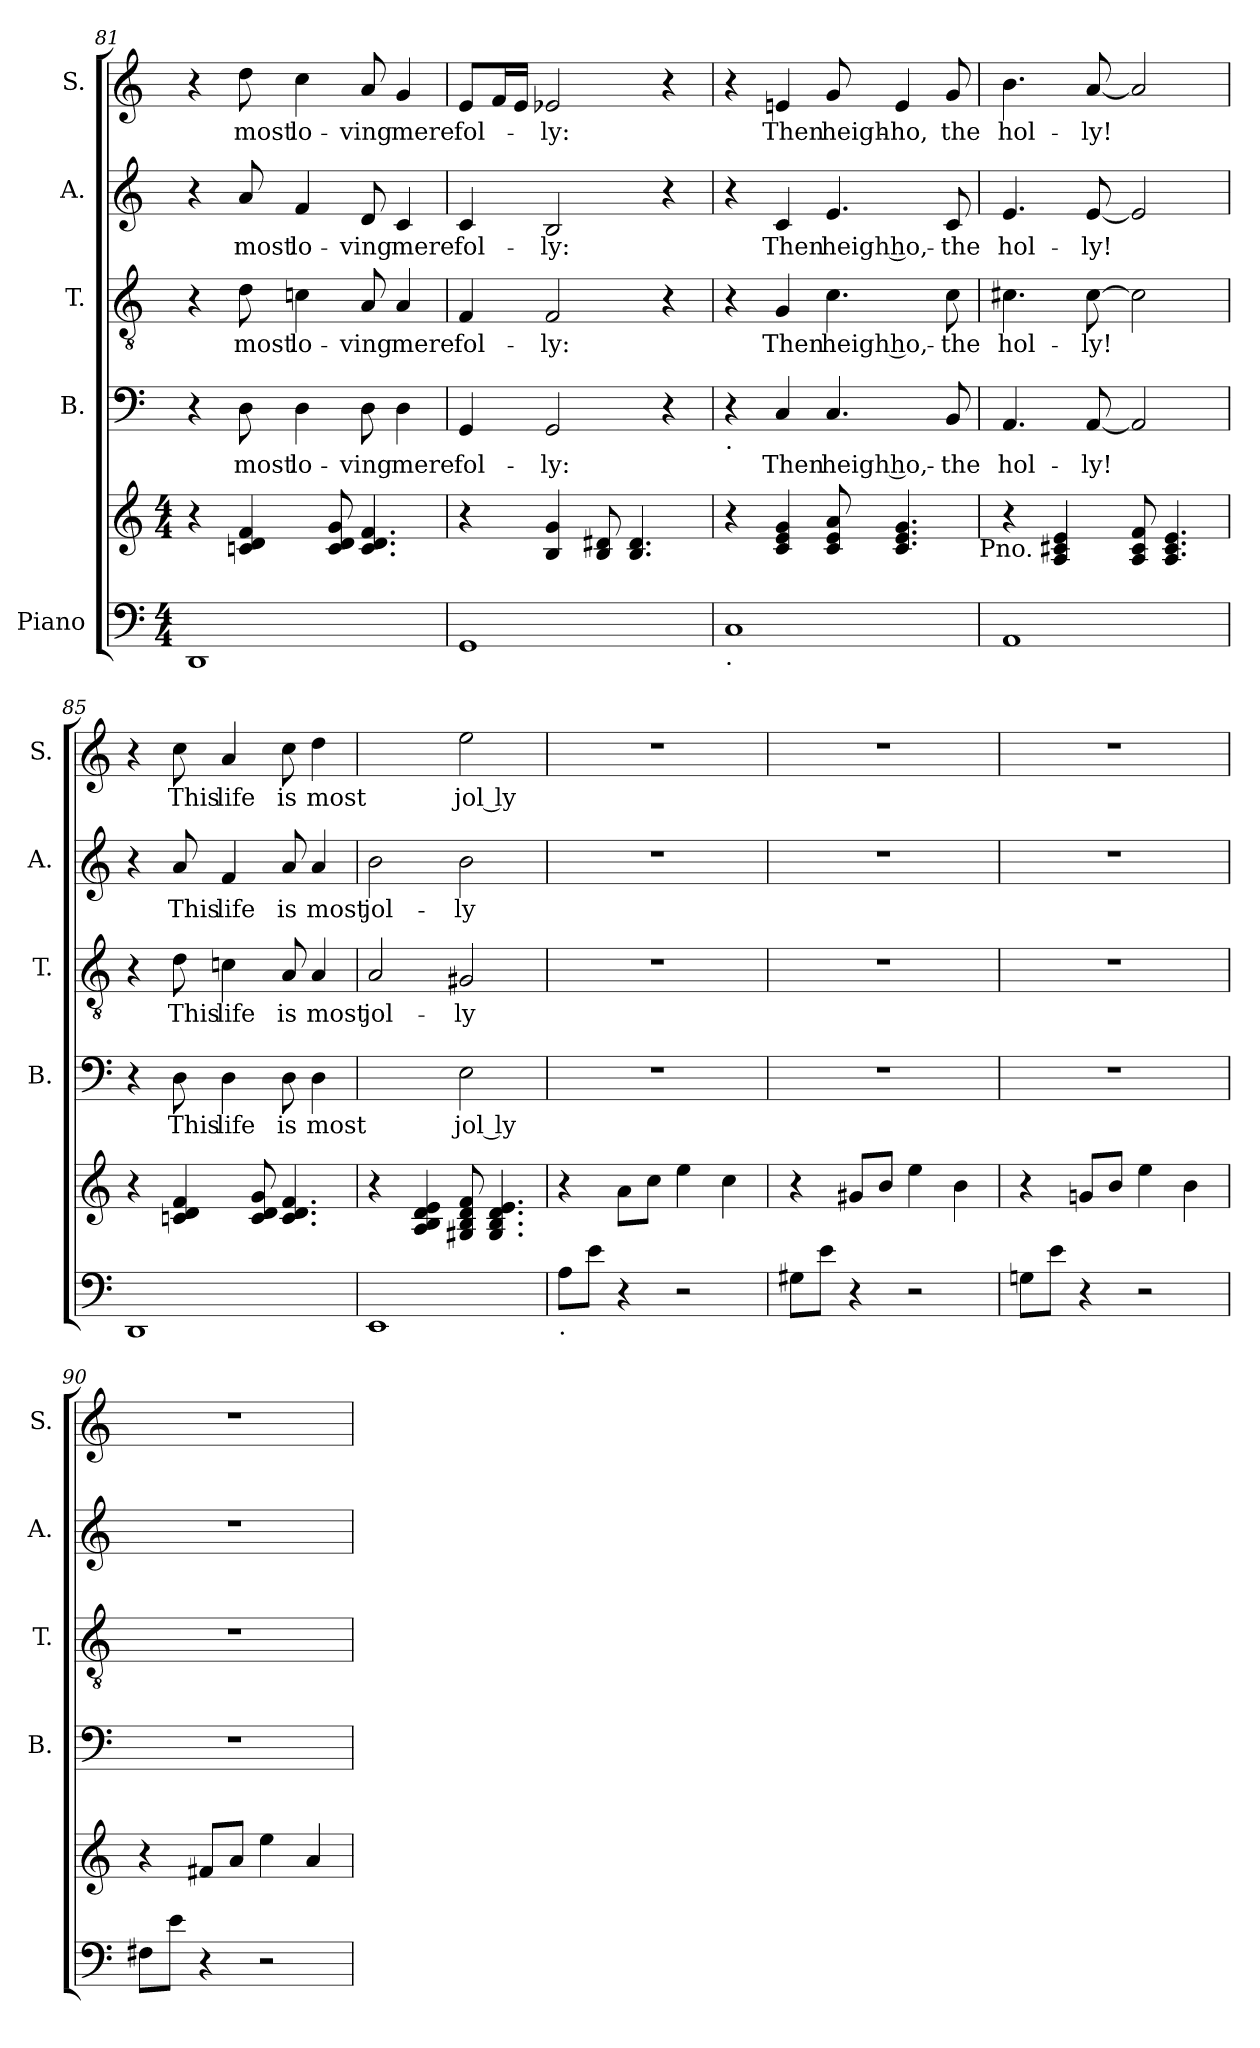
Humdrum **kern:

**kern	**kern	**kern	**text	**kern	**text	**kern	**text	**kern	**text
*part5	*part5	*part4	*part4	*part3	*part3	*part2	*part2	*part1	*part1
*staff6	*staff5	*staff4	*staff4	*staff3	*staff3	*staff2	*staff2	*staff1	*staff1
*I"Piano	*	*I"B.	*	*I"T.	*	*I"A.	*	*I"S.	*
*	*	*I'B.	*	*I'T.	*	*I'A.	*	*I'S.	*
*clefF4	*clefG2	*clefF4	*	*clefGv2	*	*clefG2	*	*clefG2	*
*	*	*	*	*	*	*	*	*k[]	*
*	*	*	*	*	*	*	*	*C:	*
*M4/4	*M4/4	*	*	*	*	*	*	*	*
=81	=81	=81	=81	=81	=81	=81	=81	=81	=81
1DD	4r	4r	.	4r	.	4r	.	4r	.
!	!	!	!LO:LY:b:cj	!	!LO:LY:b:cj	!	!LO:LY:b:cj	!	!LO:LY:b:cj
.	4f/ 4cn/ 4d/	8D\	most	8d\	most	8a/	most	8dd\	most
!	!	!	!LO:LY:b:cj	!	!LO:LY:b:cj	!	!LO:LY:b:cj	!	!LO:LY:b:cj
.	.	4D\	lo-	4cn\	lo-	4f/	lo-	4cc\	lo-
.	8g/ 8c/ 8d/	.	.	.	.	.	.	.	.
!	!	!	!LO:LY:b:cj	!	!LO:LY:b:cj	!	!LO:LY:b:cj	!	!LO:LY:b:cj
.	4.c/ 4.f/ 4.d/	8D\	-ving	8A/	-ving	8d/	-ving	8a/	-ving
!	!	!	!LO:LY:b:cj	!	!LO:LY:b:cj	!	!LO:LY:b:cj	!	!LO:LY:b:cj
.	.	4D\	mere	4A/	mere	4c/	mere	4g/	mere
=82	=82	=82	=82	=82	=82	=82	=82	=82	=82
!	!	!	!LO:LY:b:cj	!	!LO:LY:b:cj	!	!LO:LY:b:cj	!	!LO:LY:b:cj
1GG	4r	4GG/	fol-	4F/	fol-	4c/	fol-	8e/L	fol-
.	.	.	.	.	.	.	.	16f/	.
.	.	.	.	.	.	.	.	16e/J	.
!	!	!	!LO:LY:b:cj	!	!LO:LY:b:cj	!	!LO:LY:b:cj	!	!LO:LY:b:cj
.	4B/ 4g/	2GG/	-ly:	2F/	-ly:	2B/	-ly:	2e-X/	-ly:
.	8B/ 8d#X/	.	.	.	.	.	.	.	.
.	4.B/ 4.d#/	.	.	.	.	.	.	.	.
.	.	4r	.	4r	.	4r	.	4r	.
!!LO:LB:g=z
=83	=83	=83	=83	=83	=83	=83	=83	=83	=83
!	!	!LO:TX:b:t=.	!	!	!	!	!	!	!
!LO:TX:b:t=.	!	!	!	!	!	!	!	!	!
1C	4r	4r	.	4r	.	4r	.	4r	.
!	!	!	!LO:LY:b:cj	!	!LO:LY:b:cj	!	!LO:LY:b:cj	!	!LO:LY:b:cj
.	4g/ 4e/ 4c/	4C/	Then	4G/	Then	4c/	Then	4en/	Then
!	!	!	!LO:LY:b:cj	!	!LO:LY:b:cj	!	!LO:LY:b:cj	!	!LO:LY:b:cj
.	8c/ 8e/ 8a/	4.C/	heigh ho,-	4.c\	heigh ho,-	4.e/	heigh ho,-	8g/	heigh-
!	!	!	!	!	!	!	!	!	!LO:LY:b:cj
.	4.g/ 4.e/ 4.c/	.	.	.	.	.	.	4e/	-ho,
!	!	!	!LO:LY:b:cj	!	!LO:LY:b:cj	!	!LO:LY:b:cj	!	!LO:LY:b:cj
.	.	8BB/	-the	8c\	-the	8c/	-the	8g/	the
!	!LO:TX:b:t=Pno.	!	!	!	!	!	!	!	!
=84	=84	=84	=84	=84	=84	=84	=84	=84	=84
!	!	!	!LO:LY:b:cj	!	!LO:LY:b:cj	!	!LO:LY:b:cj	!	!LO:LY:b:cj
1AA	4r	4.AA/	hol-	4.c#X\	hol-	4.e/	hol-	4.b\	hol-
.	4A/ 4e/ 4c#X/	.	.	.	.	.	.	.	.
!	!	!	!LO:LY:b:cj	!	!LO:LY:b:cj	!	!LO:LY:b:cj	!	!LO:LY:b:cj
.	.	[<8AA/	-ly!	[>8c#\	-ly!	[<8e/	-ly!	[<8a/	-ly!
.	8f/ 8A/ 8c#/	2AA/]	.	2c#\]	.	2e/]	.	2a/]	.
.	4.A/ 4.c#/ 4.e/	.	.	.	.	.	.	.	.
=85	=85	=85	=85	=85	=85	=85	=85	=85	=85
1DD	4r	4r	.	4r	.	4r	.	4r	.
!	!	!	!LO:LY:b:cj	!	!LO:LY:b:cj	!	!LO:LY:b:cj	!	!LO:LY:b:cj
.	4f/ 4cn/ 4d/	8D\	This	8d\	This	8a/	This	8cc\	This
!	!	!	!LO:LY:b:cj	!	!LO:LY:b:cj	!	!LO:LY:b:cj	!	!LO:LY:b:cj
.	.	4D\	life	4cn\	life	4f/	life	4a/	life
.	8g/ 8c/ 8d/	.	.	.	.	.	.	.	.
!	!	!	!LO:LY:b:cj	!	!LO:LY:b:cj	!	!LO:LY:b:cj	!	!LO:LY:b:cj
.	4.c/ 4.f/ 4.d/	8D\	is	8A/	is	8a/	is	8cc\	is
!	!	!	!LO:LY:b:cj	!	!LO:LY:b:cj	!	!LO:LY:b:cj	!	!LO:LY:b:cj
.	.	4D\	most	4A/	most	4a/	most	4dd\	most
=86	=86	=86	=86	=86	=86	=86	=86	=86	=86
!	!	!	!	!	!LO:LY:b:cj	!	!LO:LY:b:cj	!	!
1EE	4r	2ryy	.	2A/	jol-	2b\	jol-	2ryy	.
.	4d/ 4A/ 4B/ 4e/	.	.	.	.	.	.	.	.
!	!	!	!LO:LY:b:rj	!	!LO:LY:b:cj	!	!LO:LY:b:rj	!	!LO:LY:b:rj
.	8d/ 8f/ 8G#X/ 8B/	2E\	jol ly-	2G#X/	-ly	2b\	-ly	2ee\	jol ly-
.	4.G#/ 4.B/ 4.d/ 4.e/	.	.	.	.	.	.	.	.
!!LO:LB:g=z
=87	=87	=87	=87	=87	=87	=87	=87	=87	=87
*^	*^	*	*	*	*	*	*	*	*
!LO:TX:b:t=.	!	!	!	!	!	!	!	!	!	!	!
4ryy	8A\L	4r	4ryy	1r	.	1r	.	1r	.	1r	.
.	8e\J	.	.	.	.	.	.	.	.	.	.
4r	2.ryy	2.ryy	8a\L	.	.	.	.	.	.	.	.
.	.	.	8cc\J	.	.	.	.	.	.	.	.
2r	.	.	4ee\	.	.	.	.	.	.	.	.
.	.	.	4cc\	.	.	.	.	.	.	.	.
=88	=88	=88	=88	=88	=88	=88	=88	=88	=88	=88	=88
2ryy	8G#X\L	4r	2ryy	1r	.	1r	.	1r	.	1r	.
.	8e\J	.	.	.	.	.	.	.	.	.	.
.	4r	8g#X/L	.	.	.	.	.	.	.	.	.
.	.	8b/J	.	.	.	.	.	.	.	.	.
2r	2ryy	2ryy	4ee\	.	.	.	.	.	.	.	.
.	.	.	4b\	.	.	.	.	.	.	.	.
=89	=89	=89	=89	=89	=89	=89	=89	=89	=89	=89	=89
2ryy	8Gn\L	4r	2ryy	1r	.	1r	.	1r	.	1r	.
.	8e\J	.	.	.	.	.	.	.	.	.	.
.	4r	8gn/L	.	.	.	.	.	.	.	.	.
.	.	8b/J	.	.	.	.	.	.	.	.	.
2r	2ryy	2ryy	4ee\	.	.	.	.	.	.	.	.
.	.	.	4b\	.	.	.	.	.	.	.	.
=90	=90	=90	=90	=90	=90	=90	=90	=90	=90	=90	=90
2ryy	8F#X\L	4r	2ryy	1r	.	1r	.	1r	.	1r	.
.	8e\J	.	.	.	.	.	.	.	.	.	.
.	4r	8f#X/L	.	.	.	.	.	.	.	.	.
.	.	8a/J	.	.	.	.	.	.	.	.	.
2r	2ryy	4ryy	4ee\	.	.	.	.	.	.	.	.
.	.	4a/	4ryy	.	.	.	.	.	.	.	.
*v	*v	*	*	*	*	*	*	*	*	*	*
*	*v	*v	*	*	*	*	*	*	*	*
=	=	=	=	=	=	=	=	=	=
*-	*-	*-	*-	*-	*-	*-	*-	*-	*-
